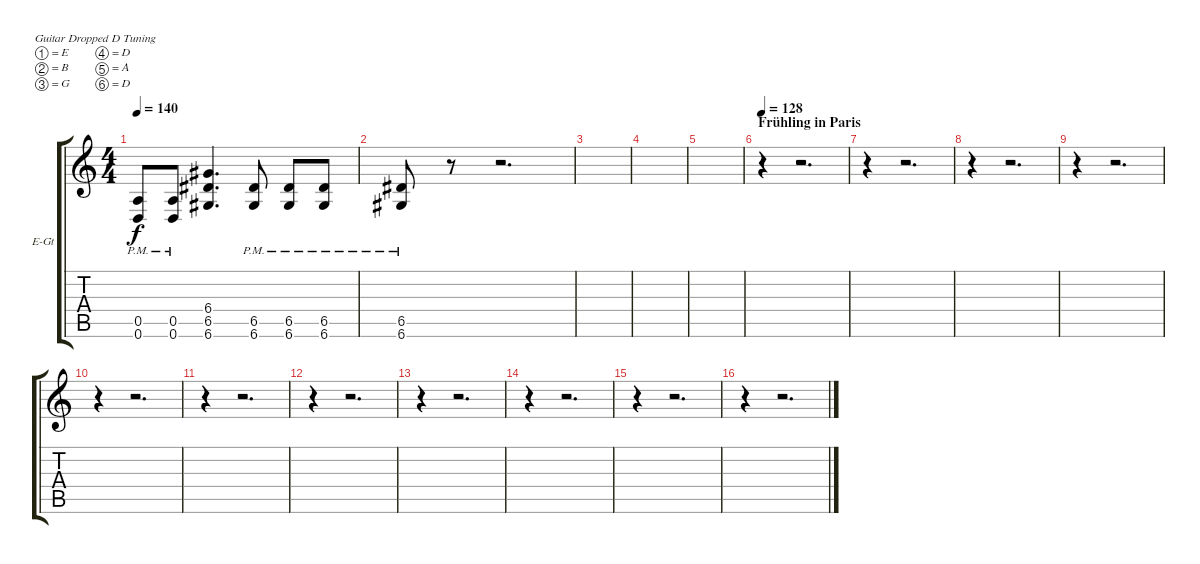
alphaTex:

\bracketExtendMode groupsimilarinstruments
\firstSystemTrackNameOrientation horizontal
\otherSystemsTrackNameOrientation horizontal
\track ("Distortion-guitar (Paul)" "E-Gt") {instrument distortionguitar}
\staff {score tabs}
\tuning (E4 B3 G3 D3 A2 D2)
\ts (4 4)
\tempo 140
\clef g2
\ks c
(0.5{pm} 0.6{pm}).8{dy f} (0.5{pm} 0.6{pm}).8 (6.4 6.5 6.6).4{d} (6.5{pm} 6.6{pm}).8 (6.5{pm} 6.6{pm}).8 (6.5{pm} 6.6{pm}).8 |
(6.5{pm} 6.6{pm}).8 r.8 r.2{d} |
|
|
|
\section ("" "Frühling in Paris")
\tempo 128
r.4 r.2{d} |
r.4 r.2{d} |
r.4 r.2{d} |
r.4 r.2{d} |
r.4 r.2{d} |
r.4 r.2{d} |
r.4 r.2{d} |
r.4 r.2{d} |
r.4 r.2{d} |
r.4 r.2{d} |
r.4 r.2{d}
